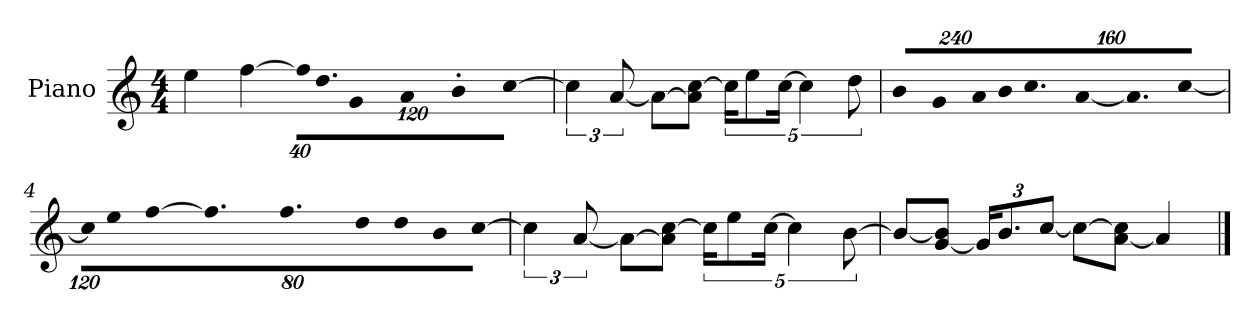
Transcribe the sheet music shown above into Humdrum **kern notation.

**kern
*part1
*staff1
*I"Piano
*I'P-no
*clefG2
*k[]
*M4/4
*MM90
=1
4ee\
[4ff\
*Xbrackettup
!LO:N:vis=32
640%23ff\KLL]
!LO:N:vis=16.
960%103dd\J
!LO:N:vis=8
960%137g\
!LO:N:vis=16
1920%137a\L
!LO:N:vis=16
1920%137b'\
!LO:N:vis=16
[1920%137cc\JJ
=2
*brackettup
6cc\]
[12a/
8a\L_
8a\] [8cc\J
20cc\KL]
10ee\
[20cc\Jk
5cc\]
10dd\
=3
*Xbrackettup
!LO:N:vis=8
960%137b/L
!LO:N:vis=8
960%137g/
!LO:N:vis=16
1920%137a/L
!LO:N:vis=16
1920%137b/J
!LO:N:vis=8.
640%137cc/
!LO:N:vis=16
[1920%137a/K
!LO:N:vis=8.
640%137a/]
!LO:N:vis=16
[1920%137cc/Jk
=4
!LO:N:vis=16
1920%107cc\KL]
!LO:N:vis=8
640%71ee\
!LO:N:vis=16
[1920%107ff\K
9.ff\]
9.ff\
!LO:N:vis=8
640%71dd\
!LO:N:vis=8
640%71dd\
!LO:N:vis=8
640%71b\
!LO:N:vis=8
[640%71cc\J
!!LO:LB:g=z
=5
*brackettup
6cc\]
[12a/
8a\L_
8a\] [8cc\J
20cc\KL]
10ee\
[20cc\Jk
5cc\]
[10b\
=6
8b/L_
[8g/ 8b/]J
*Xbrackettup
24g/KL]
12.b/
[12cc/J
8cc\L_
[8a\ 8cc\]J
4a/]
==
*-
